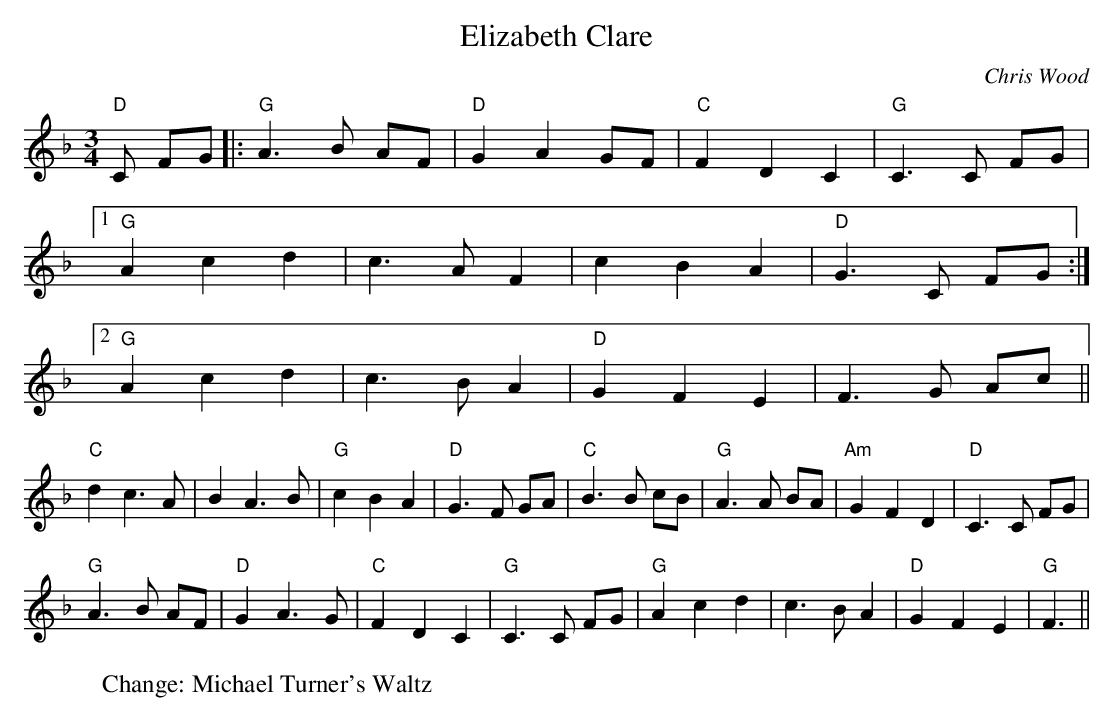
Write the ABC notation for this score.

X:1
T: Elizabeth Clare
C: Chris Wood
M: 3/4
L: 1/8
K: Fmaj
"D" C FG|: "G" A3 B AF|"D" G2A2GF|"C" F2D2C2|"G" C3 C FG|
[1 "G" A2c2d2|c3 AF2|c2B2A2|"D" G3 C FG:|
[2 "G" A2c2d2|c3 BA2|"D" G2F2E2|F3 G Ac||
"C" d2c3A|B2A3B|"G" c2B2A2|"D" G3 F GA|\
"C" B3 B cB|"G" A3 A BA|"Am" G2F2D2|"D" C3 C FG|
"G" A3 B AF|"D" G2A3G|"C" F2D2C2|"G" C3 C FG|\
"G" A2c2d2|c3 BA2|"D" G2F2E2|"G" F3||
W: Change: Michael Turner's Waltz
